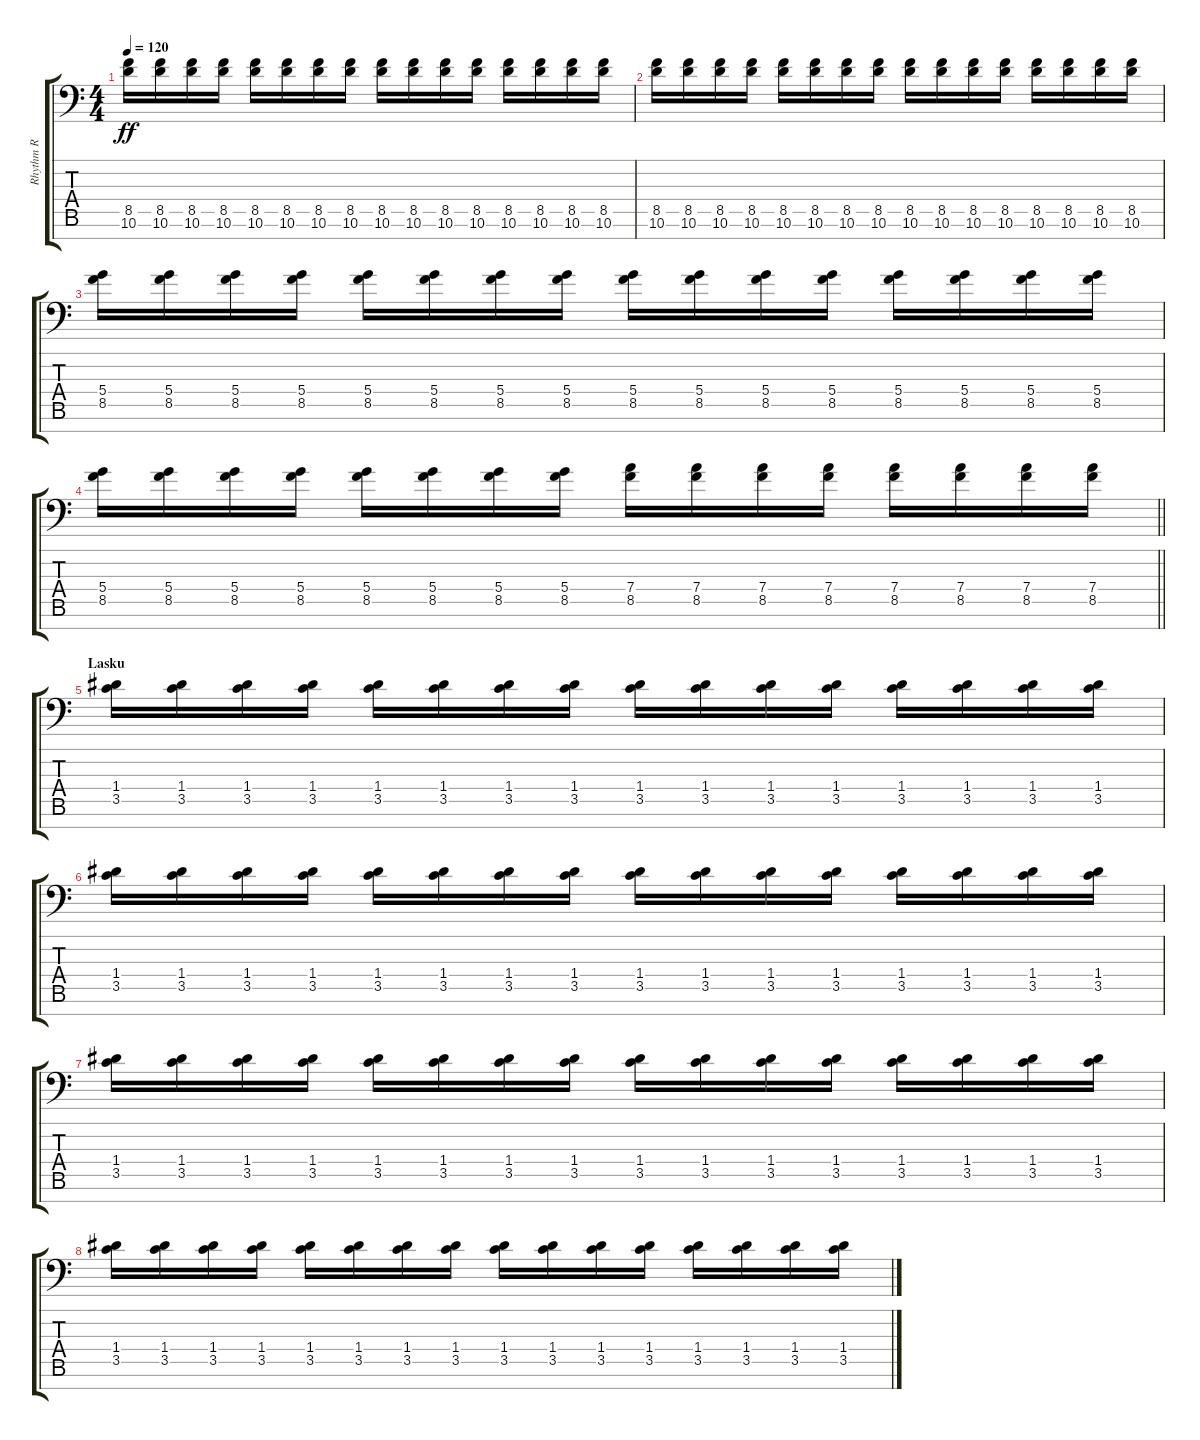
\track ("Rhythm R" "Rhythm R") {instrument overdrivenguitar}
\staff {score tabs}
\tuning (E4 B3 G3 D3 A2 E2 A1) {hide}
\ts (4 4)
\tempo 120
\clef f4
\ks c
(8.5 10.6).16{dy ff} (8.5 10.6).16 (8.5 10.6).16 (8.5 10.6).16 (8.5 10.6).16 (8.5 10.6).16 (8.5 10.6).16 (8.5 10.6).16 (8.5 10.6).16 (8.5 10.6).16 (8.5 10.6).16 (8.5 10.6).16 (8.5 10.6).16 (8.5 10.6).16 (8.5 10.6).16 (8.5 10.6).16 |
(8.5 10.6).16 (8.5 10.6).16 (8.5 10.6).16 (8.5 10.6).16 (8.5 10.6).16 (8.5 10.6).16 (8.5 10.6).16 (8.5 10.6).16 (8.5 10.6).16 (8.5 10.6).16 (8.5 10.6).16 (8.5 10.6).16 (8.5 10.6).16 (8.5 10.6).16 (8.5 10.6).16 (8.5 10.6).16 |
(5.4 8.5).16 (5.4 8.5).16 (5.4 8.5).16 (5.4 8.5).16 (5.4 8.5).16 (5.4 8.5).16 (5.4 8.5).16 (5.4 8.5).16 (5.4 8.5).16 (5.4 8.5).16 (5.4 8.5).16 (5.4 8.5).16 (5.4 8.5).16 (5.4 8.5).16 (5.4 8.5).16 (5.4 8.5).16 |
\barLineRight lightlight
(5.4 8.5).16 (5.4 8.5).16 (5.4 8.5).16 (5.4 8.5).16 (5.4 8.5).16 (5.4 8.5).16 (5.4 8.5).16 (5.4 8.5).16 (7.4 8.5).16 (7.4 8.5).16 (7.4 8.5).16 (7.4 8.5).16 (7.4 8.5).16 (7.4 8.5).16 (7.4 8.5).16 (7.4 8.5).16 |
\section ("" "Lasku")
(1.4 3.5).16 (1.4 3.5).16 (1.4 3.5).16 (1.4 3.5).16 (1.4 3.5).16 (1.4 3.5).16 (1.4 3.5).16 (1.4 3.5).16 (1.4 3.5).16 (1.4 3.5).16 (1.4 3.5).16 (1.4 3.5).16 (1.4 3.5).16 (1.4 3.5).16 (1.4 3.5).16 (1.4 3.5).16 |
(1.4 3.5).16 (1.4 3.5).16 (1.4 3.5).16 (1.4 3.5).16 (1.4 3.5).16 (1.4 3.5).16 (1.4 3.5).16 (1.4 3.5).16 (1.4 3.5).16 (1.4 3.5).16 (1.4 3.5).16 (1.4 3.5).16 (1.4 3.5).16 (1.4 3.5).16 (1.4 3.5).16 (1.4 3.5).16 |
(1.4 3.5).16 (1.4 3.5).16 (1.4 3.5).16 (1.4 3.5).16 (1.4 3.5).16 (1.4 3.5).16 (1.4 3.5).16 (1.4 3.5).16 (1.4 3.5).16 (1.4 3.5).16 (1.4 3.5).16 (1.4 3.5).16 (1.4 3.5).16 (1.4 3.5).16 (1.4 3.5).16 (1.4 3.5).16 |
(1.4 3.5).16 (1.4 3.5).16 (1.4 3.5).16 (1.4 3.5).16 (1.4 3.5).16 (1.4 3.5).16 (1.4 3.5).16 (1.4 3.5).16 (1.4 3.5).16 (1.4 3.5).16 (1.4 3.5).16 (1.4 3.5).16 (1.4 3.5).16 (1.4 3.5).16 (1.4 3.5).16 (1.4 3.5).16
